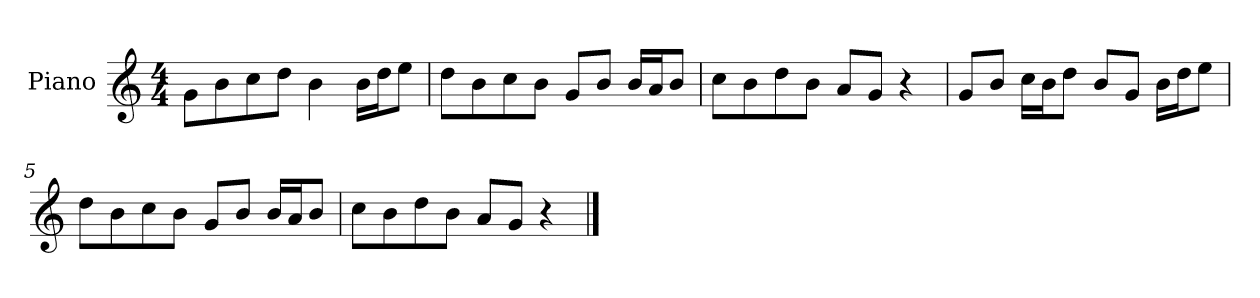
**kern
*part1
*staff1
*I"Piano
*I'P-no
*clefG2
*k[]
*M4/4
*MM90
=1
8g\L
8b\
8cc\
8dd\J
4b\
16b\LL
16dd\J
8ee\J
=2
8dd\L
8b\
8cc\
8b\J
8g/L
8b/J
16b/LL
16a/J
8b/J
=3
8cc\L
8b\
8dd\
8b\J
8a/L
8g/J
4r
=4
8g/L
8b/J
16cc\LL
16b\J
8dd\J
8b/L
8g/J
16b\LL
16dd\J
8ee\J
!!LO:LB:g=z
=5
8dd\L
8b\
8cc\
8b\J
8g/L
8b/J
16b/LL
16a/J
8b/J
=6
8cc\L
8b\
8dd\
8b\J
8a/L
8g/J
4r
==
*-
